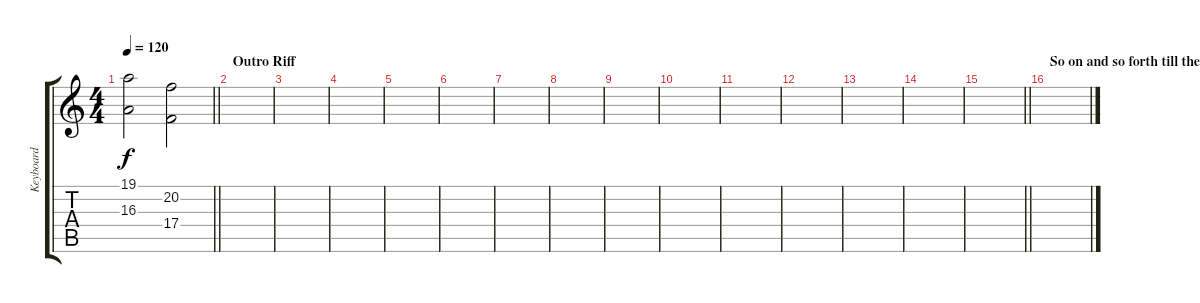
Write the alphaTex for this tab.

\track ("Keyboard" "Keyboard") {instrument acousticgrandpiano}
\staff {score tabs}
\tuning (D4 A3 F3 C3 G2 D2) {hide}
\ts (4 4)
\tempo 120
\clef g2
\barLineRight lightlight
\ks c
(19.1 16.3).2{dy f} (20.2 17.4).2 |
\section ("" "Outro Riff")
|
|
|
|
|
|
|
|
|
|
|
|
|
\barLineRight lightlight
|
\section ("" "So on and so forth till the song ends...")
